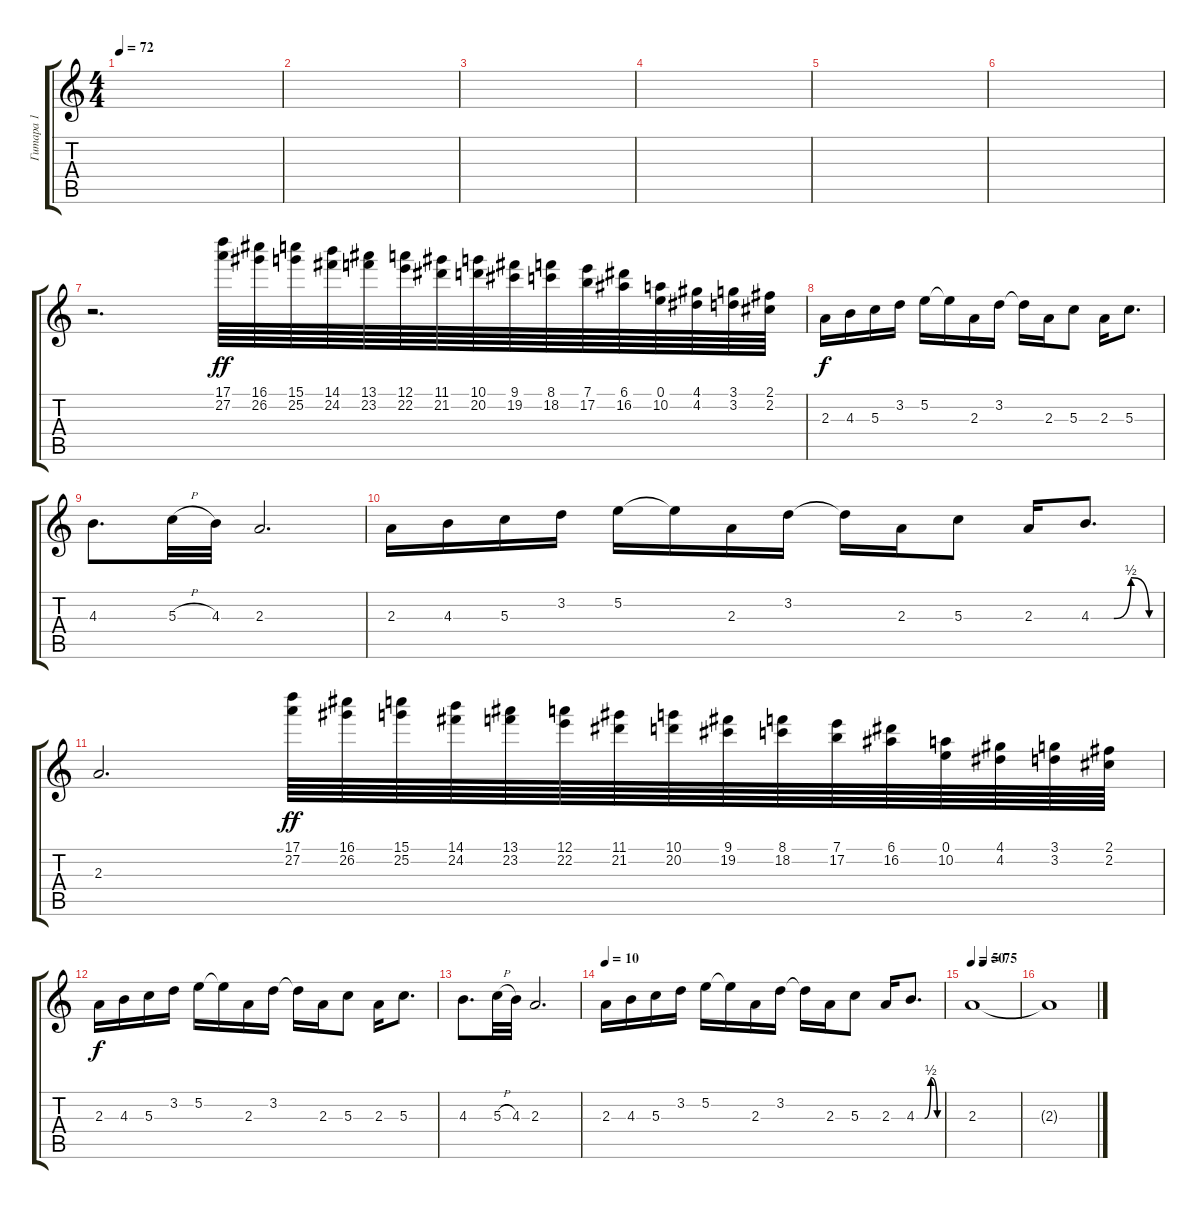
\track ("Гитара 1" "Гитара 1") {instrument distortionguitar}
\staff {score tabs}
\tuning (E4 B3 G3 D3 A2 E2) {hide}
\ts (4 4)
\tempo 72
\clef g2
\ks c
|
|
|
|
|
|
r.2{d} (17.1 27.2).64{dy ff volume 16} (16.1 26.2).64 (15.1 25.2).64 (14.1 24.2).64 (13.1 23.2).64 (12.1 22.2).64 (11.1 21.2).64 (10.1 20.2).64 (9.1 19.2).64 (8.1 18.2).64 (7.1 17.2).64 (6.1 16.2).64 (0.1 10.2).64 (4.1 4.2).64 (3.1 3.2).64 (2.1 2.2).64 |
2.3.16{dy f} 4.3.16 5.3.16 3.2.16 5.2.16 5.2{t}.16 2.3.16 3.2.16 3.2{t}.16 2.3.16 5.3.8 2.3.16 5.3.8{d} |
4.3.8{d} 5.3{h}.32 4.3.32 2.3.2{d} |
2.3.16 4.3.16 5.3.16 3.2.16 5.2.16 5.2{t}.16 2.3.16 3.2.16 3.2{t}.16 2.3.16 5.3.8 2.3.16 4.3{be (custom 0 0 20 0 35 2 51 0 60 0)}.8{d} |
2.3.2{d} (17.1 27.2).64{dy ff} (16.1 26.2).64 (15.1 25.2).64 (14.1 24.2).64 (13.1 23.2).64 (12.1 22.2).64 (11.1 21.2).64 (10.1 20.2).64 (9.1 19.2).64 (8.1 18.2).64 (7.1 17.2).64 (6.1 16.2).64 (0.1 10.2).64 (4.1 4.2).64 (3.1 3.2).64 (2.1 2.2).64 |
2.3.16{dy f} 4.3.16 5.3.16 3.2.16 5.2.16 5.2{t}.16 2.3.16 3.2.16 3.2{t}.16 2.3.16 5.3.8 2.3.16 5.3.8{d} |
4.3.8{d} 5.3{h}.32 4.3.32 2.3.2{d} |
\tempo 10
2.3.16 4.3.16 5.3.16 3.2.16 5.2.16 5.2{t}.16 2.3.16 3.2.16 3.2{t}.16 2.3.16 5.3.8 2.3.16 4.3{be (custom 0 0 20 0 35 2 51 0 60 0)}.8{d} |
\tempo 50
\tempo (75 0.25)
2.3.1 |
2.3{t}.1{volume 0}
